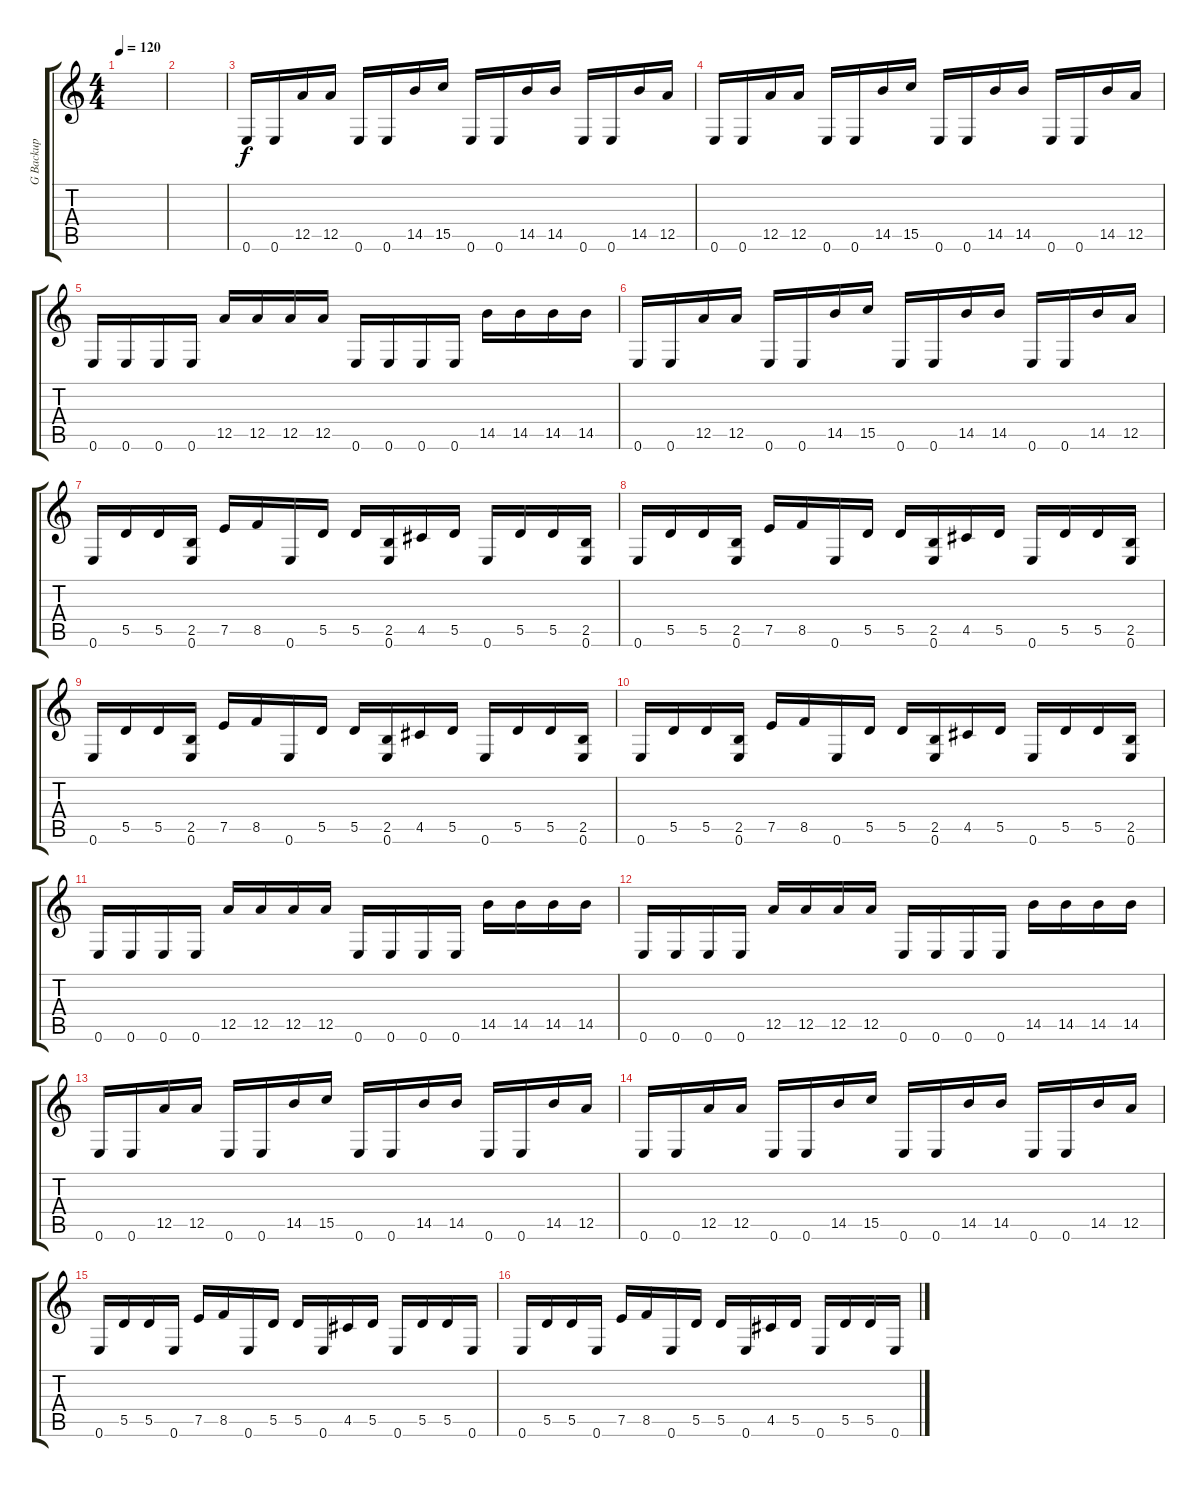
\track ("G Backup" "G Backup") {instrument distortionguitar}
\staff {score tabs}
\tuning (E4 B3 G3 D3 A2 E2) {hide}
\ts (4 4)
\tempo 120
\clef g2
\ks c
|
|
0.6.16 0.6.16 12.5.16 12.5.16 0.6.16 0.6.16 14.5.16 15.5.16 0.6.16 0.6.16 14.5.16 14.5.16 0.6.16 0.6.16 14.5.16 12.5.16 |
0.6.16 0.6.16 12.5.16 12.5.16 0.6.16 0.6.16 14.5.16 15.5.16 0.6.16 0.6.16 14.5.16 14.5.16 0.6.16 0.6.16 14.5.16 12.5.16 |
0.6.16 0.6.16 0.6.16 0.6.16 12.5.16 12.5.16 12.5.16 12.5.16 0.6.16 0.6.16 0.6.16 0.6.16 14.5.16 14.5.16 14.5.16 14.5.16 |
0.6.16 0.6.16 12.5.16 12.5.16 0.6.16 0.6.16 14.5.16 15.5.16 0.6.16 0.6.16 14.5.16 14.5.16 0.6.16 0.6.16 14.5.16 12.5.16 |
0.6.16 5.5.16 5.5.16 (2.5 0.6).16 7.5.16 8.5.16 0.6.16 5.5.16 5.5.16 (2.5 0.6).16 4.5.16 5.5.16 0.6.16 5.5.16 5.5.16 (2.5 0.6).16 |
0.6.16 5.5.16 5.5.16 (2.5 0.6).16 7.5.16 8.5.16 0.6.16 5.5.16 5.5.16 (2.5 0.6).16 4.5.16 5.5.16 0.6.16 5.5.16 5.5.16 (2.5 0.6).16 |
0.6.16 5.5.16 5.5.16 (2.5 0.6).16 7.5.16 8.5.16 0.6.16 5.5.16 5.5.16 (2.5 0.6).16 4.5.16 5.5.16 0.6.16 5.5.16 5.5.16 (2.5 0.6).16 |
0.6.16 5.5.16 5.5.16 (2.5 0.6).16 7.5.16 8.5.16 0.6.16 5.5.16 5.5.16 (2.5 0.6).16 4.5.16 5.5.16 0.6.16 5.5.16 5.5.16 (2.5 0.6).16 |
0.6.16 0.6.16 0.6.16 0.6.16 12.5.16 12.5.16 12.5.16 12.5.16 0.6.16 0.6.16 0.6.16 0.6.16 14.5.16 14.5.16 14.5.16 14.5.16 |
0.6.16 0.6.16 0.6.16 0.6.16 12.5.16 12.5.16 12.5.16 12.5.16 0.6.16 0.6.16 0.6.16 0.6.16 14.5.16 14.5.16 14.5.16 14.5.16 |
0.6.16 0.6.16 12.5.16 12.5.16 0.6.16 0.6.16 14.5.16 15.5.16 0.6.16 0.6.16 14.5.16 14.5.16 0.6.16 0.6.16 14.5.16 12.5.16 |
0.6.16 0.6.16 12.5.16 12.5.16 0.6.16 0.6.16 14.5.16 15.5.16 0.6.16 0.6.16 14.5.16 14.5.16 0.6.16 0.6.16 14.5.16 12.5.16 |
0.6.16 5.5.16 5.5.16 0.6.16 7.5.16 8.5.16 0.6.16 5.5.16 5.5.16 0.6.16 4.5.16 5.5.16 0.6.16 5.5.16 5.5.16 0.6.16 |
0.6.16 5.5.16 5.5.16 0.6.16 7.5.16 8.5.16 0.6.16 5.5.16 5.5.16 0.6.16 4.5.16 5.5.16 0.6.16 5.5.16 5.5.16 0.6.16
